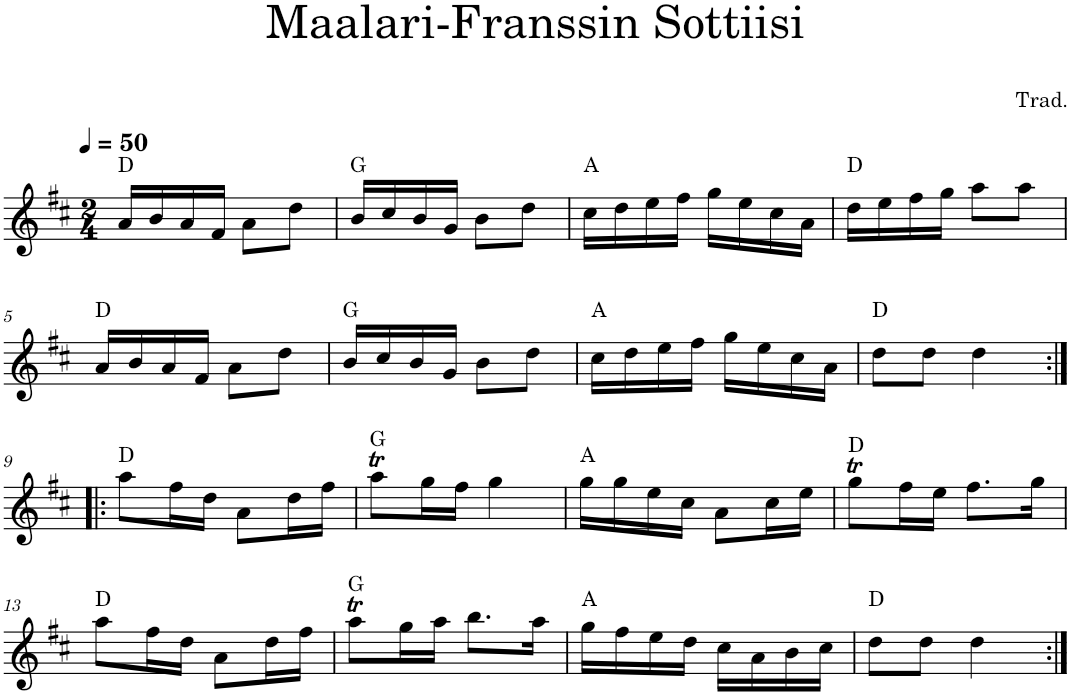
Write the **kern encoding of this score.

**kern	**harte
*part1	*part1
*staff1	*
*I"Violin	*
*I'Vln.	*
*clefG2	*
*k[f#c#]	*
*M2/4	*
*MM50	*
=1	=1
16a/LL	D:maj
16b/	.
16a/	.
16f#/JJ	.
8a\L	.
8dd\J	.
=2	=2
16b/LL	G:maj
16cc#/	.
16b/	.
16g/JJ	.
8b\L	.
8dd\J	.
=3	=3
16cc#\LL	A:maj
16dd\	.
16ee\	.
16ff#\JJ	.
16gg\LL	.
16ee\	.
16cc#\	.
16a\JJ	.
=4	=4
16dd\LL	D:maj
16ee\	.
16ff#\	.
16gg\JJ	.
8aa\L	.
8aa\J	.
!!LO:LB:g=z
=5	=5
16a/LL	D:maj
16b/	.
16a/	.
16f#/JJ	.
8a\L	.
8dd\J	.
=6	=6
16b/LL	G:maj
16cc#/	.
16b/	.
16g/JJ	.
8b\L	.
8dd\J	.
=7	=7
16cc#\LL	A:maj
16dd\	.
16ee\	.
16ff#\JJ	.
16gg\LL	.
16ee\	.
16cc#\	.
16a\JJ	.
=8	=8
8dd\L	D:maj
8dd\J	.
4dd\	.
!!LO:LB:g=z
=9:|!|:	=9:|!|:
8aa\L	D:maj
16ff#\L	.
16dd\JJ	.
8a\L	.
16dd\L	.
16ff#\JJ	.
=10	=10
8aaT\L	G:maj
16gg\L	.
16ff#\JJ	.
4gg\	.
=11	=11
16gg\LL	A:maj
16gg\	.
16ee\	.
16cc#\JJ	.
8a\L	.
16cc#\L	.
16ee\JJ	.
=12	=12
8ggT\L	D:maj
16ff#\L	.
16ee\JJ	.
8.ff#\L	.
16gg\Jk	.
!!LO:LB:g=z
=13	=13
8aa\L	D:maj
16ff#\L	.
16dd\JJ	.
8a\L	.
16dd\L	.
16ff#\JJ	.
=14	=14
8aaT\L	G:maj
16gg\L	.
16aa\JJ	.
8.bb\L	.
16aa\Jk	.
=15	=15
16gg\LL	A:maj
16ff#\	.
16ee\	.
16dd\JJ	.
16cc#\LL	.
16a\	.
16b\	.
16cc#\JJ	.
=16	=16
8dd\L	D:maj
8dd\J	.
4dd\	.
=:|!	=:|!
*-	*-
